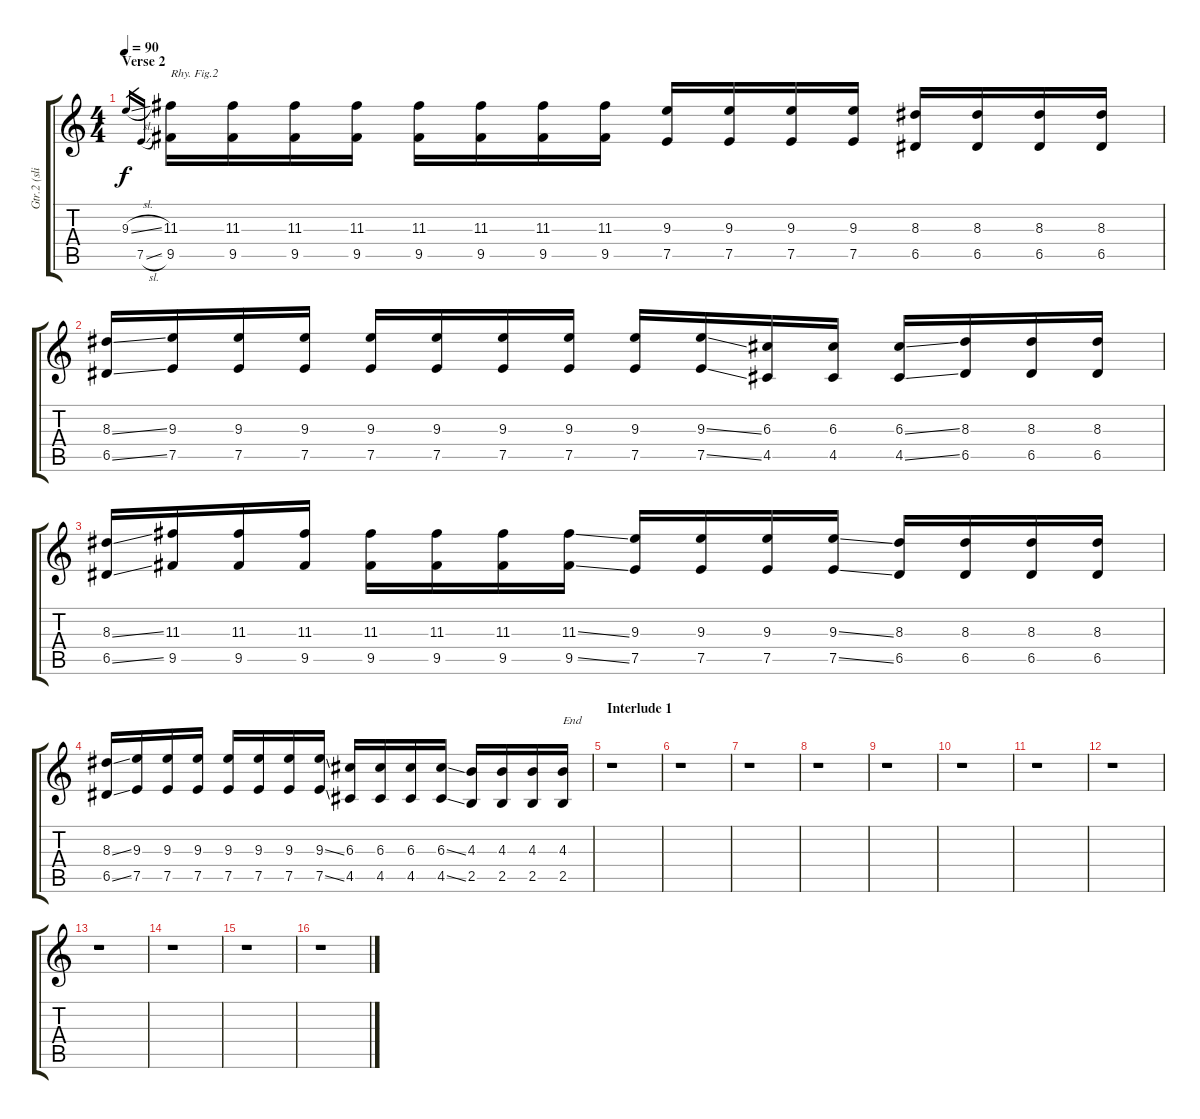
\track ("Gtr.2 (slight dist.)" "Gtr.2 (sli") {instrument overdrivenguitar}
\staff {score tabs}
\tuning (E4 B3 G3 D3 A2 E2) {hide}
\ts (4 4)
\section ("" "Verse 2")
\tempo 90
\clef g2
\ks c
9.3{sl}.16{gr dy f} 7.5{sl}.16{gr} (11.3 9.5).16{txt "Rhy. Fig.2"} (11.3 9.5).16 (11.3 9.5).16 (11.3 9.5).16 (11.3 9.5).16 (11.3 9.5).16 (11.3 9.5).16 (11.3 9.5).16 (9.3 7.5).16 (9.3 7.5).16 (9.3 7.5).16 (9.3 7.5).16 (8.3 6.5).16 (8.3 6.5).16 (8.3 6.5).16 (8.3 6.5).16 |
(8.3{ss} 6.5{ss}).16 (9.3 7.5).16 (9.3 7.5).16 (9.3 7.5).16 (9.3 7.5).16 (9.3 7.5).16 (9.3 7.5).16 (9.3 7.5).16 (9.3 7.5).16 (9.3{ss} 7.5{ss}).16 (6.3 4.5).16 (6.3 4.5).16 (6.3{ss} 4.5{ss}).16 (8.3 6.5).16 (8.3 6.5).16 (8.3 6.5).16 |
(8.3{ss} 6.5{ss}).16 (11.3 9.5).16 (11.3 9.5).16 (11.3 9.5).16 (11.3 9.5).16 (11.3 9.5).16 (11.3 9.5).16 (11.3{ss} 9.5{ss}).16 (9.3 7.5).16 (9.3 7.5).16 (9.3 7.5).16 (9.3{ss} 7.5{ss}).16 (8.3 6.5).16 (8.3 6.5).16 (8.3 6.5).16 (8.3 6.5).16 |
(8.3{ss} 6.5{ss}).16 (9.3 7.5).16 (9.3 7.5).16 (9.3 7.5).16 (9.3 7.5).16 (9.3 7.5).16 (9.3 7.5).16 (9.3{ss} 7.5{ss}).16 (6.3 4.5).16 (6.3 4.5).16 (6.3 4.5).16 (6.3{ss} 4.5{ss}).16 (4.3 2.5).16 (4.3 2.5).16 (4.3 2.5).16 (4.3 2.5).16{txt "End"} |
\section ("" "Interlude 1")
r.1 |
r.1 |
r.1 |
r.1 |
r.1 |
r.1 |
r.1 |
r.1 |
r.1 |
r.1 |
r.1 |
r.1
